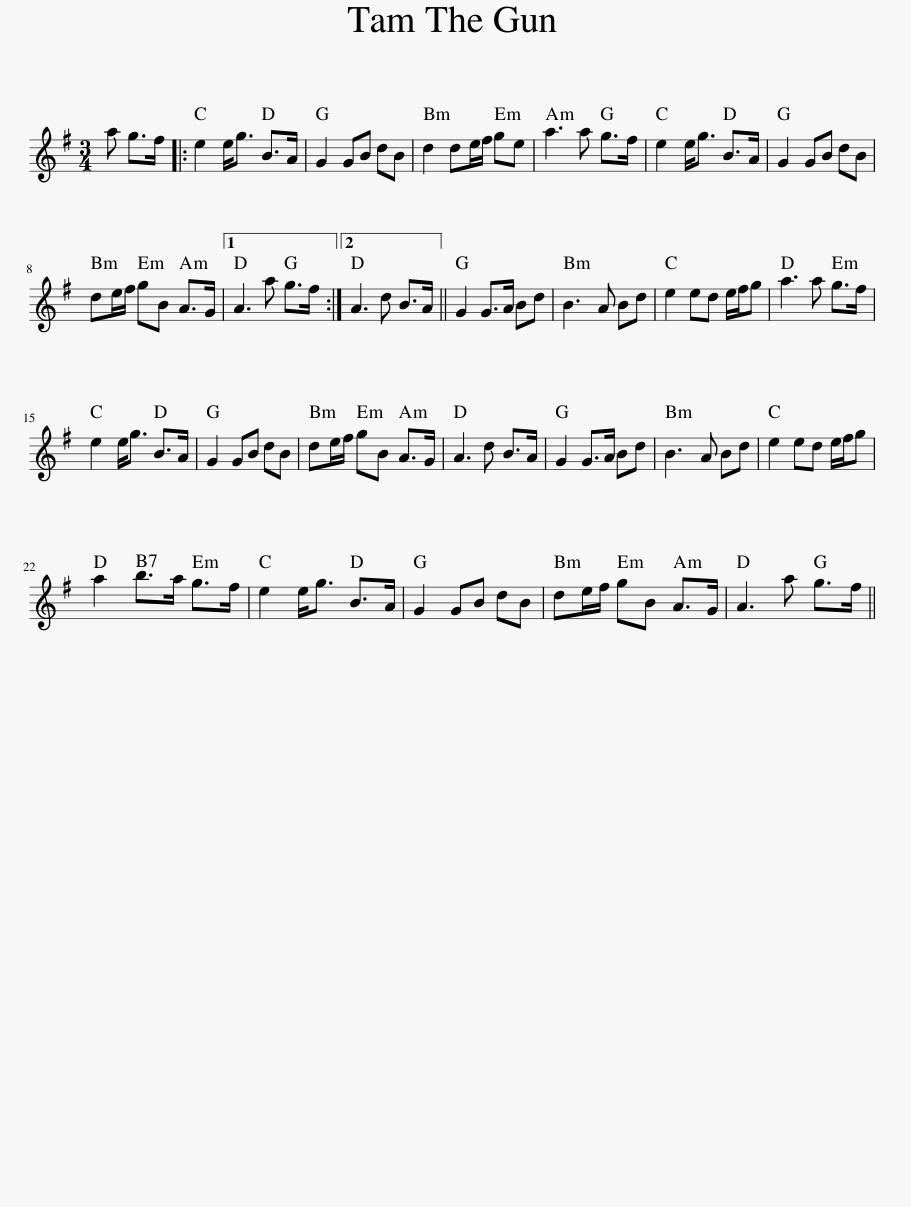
X:1
L:1/8
M:3/4
I:linebreak $
K:G
V:1 treble
V:1
 a g>f |: e2 e<g B>A | G2 GB dB | d2 de/f/ ge | a3 a g>f | %5
 e2 e<g B>A | G2 GB dB |$ de/f/ gB A>G |1 A3 a g>f :|2 A3 d B>A || %10
 G2 G>A Bd | B3 A Bd | e2 ed e/f/g | a3 a g>f |$ e2 e<g B>A | %15
 G2 GB dB | de/f/ gB A>G | A3 d B>A | G2 G>A Bd | B3 A Bd | %20
 e2 ed e/f/g |$ a2 b>a g>f | e2 e<g B>A | G2 GB dB | de/f/ gB A>G | %25
 A3 a g>f || %26
